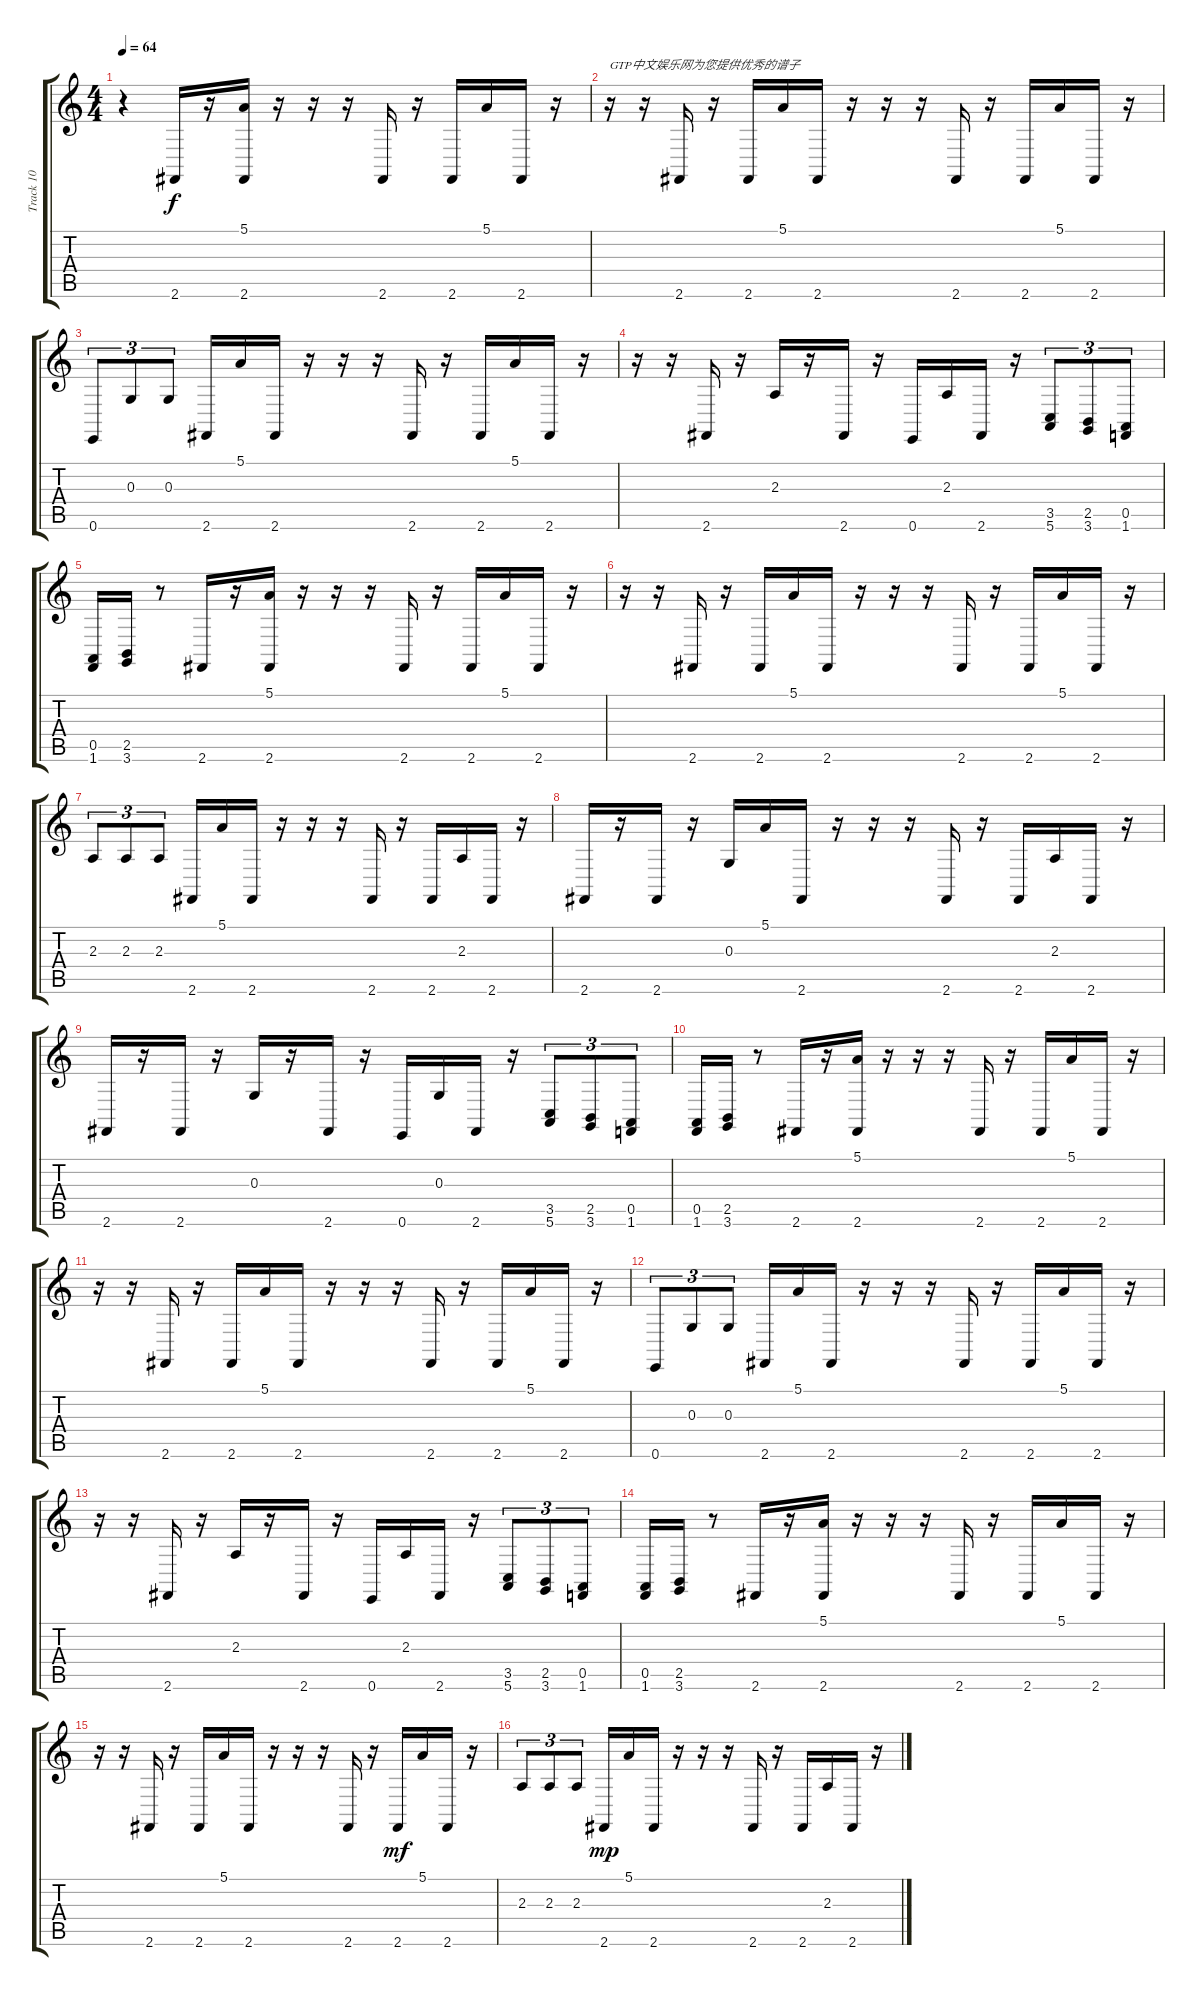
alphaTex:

\track ("Track 10" "Track 10") {instrument acousticgrandpiano}
\staff {score tabs}
\tuning (E4 B3 G3 D3 A2 E2) {hide}
\ts (4 4)
\tempo 64
\clef g2
\ks c
r.4{dy f instrument acousticgrandpiano} 2.6.16 r.16 (5.1 2.6).16 r.16 r.16 r.16 2.6.16 r.16 2.6.16 5.1.16 2.6.16 r.16 |
r.16{txt "GTP中文娱乐网为您提供优秀的谱子"} r.16 2.6.16 r.16 2.6.16 5.1.16 2.6.16 r.16 r.16 r.16 2.6.16 r.16 2.6.16 5.1.16 2.6.16 r.16 |
0.6.8{tu (3 2)} 0.3.8{tu (3 2)} 0.3.8{tu (3 2)} 2.6.16 5.1.16 2.6.16 r.16 r.16 r.16 2.6.16 r.16 2.6.16 5.1.16 2.6.16 r.16 |
r.16 r.16 2.6.16 r.16 2.3.16 r.16 2.6.16 r.16 0.6.16 2.3.16 2.6.16 r.16 (3.5 5.6).8{tu (3 2)} (2.5 3.6).8{tu (3 2)} (0.5 1.6).8{tu (3 2)} |
(0.5 1.6).16 (2.5 3.6).16 r.8 2.6.16 r.16 (5.1 2.6).16 r.16 r.16 r.16 2.6.16 r.16 2.6.16 5.1.16 2.6.16 r.16 |
r.16 r.16 2.6.16 r.16 2.6.16 5.1.16 2.6.16 r.16 r.16 r.16 2.6.16 r.16 2.6.16 5.1.16 2.6.16 r.16 |
2.3.8{tu (3 2)} 2.3.8{tu (3 2)} 2.3.8{tu (3 2)} 2.6.16 5.1.16 2.6.16 r.16 r.16 r.16 2.6.16 r.16 2.6.16 2.3.16 2.6.16 r.16 |
2.6.16 r.16 2.6.16 r.16 0.3.16 5.1.16 2.6.16 r.16 r.16 r.16 2.6.16 r.16 2.6.16 2.3.16 2.6.16 r.16 |
2.6.16 r.16 2.6.16 r.16 0.3.16 r.16 2.6.16 r.16 0.6.16 0.3.16 2.6.16 r.16 (3.5 5.6).8{tu (3 2)} (2.5 3.6).8{tu (3 2)} (0.5 1.6).8{tu (3 2)} |
(0.5 1.6).16 (2.5 3.6).16 r.8 2.6.16 r.16 (5.1 2.6).16 r.16 r.16 r.16 2.6.16 r.16 2.6.16 5.1.16 2.6.16 r.16 |
r.16 r.16 2.6.16 r.16 2.6.16 5.1.16 2.6.16 r.16 r.16 r.16 2.6.16 r.16 2.6.16 5.1.16 2.6.16 r.16 |
0.6.8{tu (3 2)} 0.3.8{tu (3 2)} 0.3.8{tu (3 2)} 2.6.16 5.1.16 2.6.16 r.16 r.16 r.16 2.6.16 r.16 2.6.16 5.1.16 2.6.16 r.16 |
r.16 r.16 2.6.16 r.16 2.3.16 r.16 2.6.16 r.16 0.6.16 2.3.16 2.6.16 r.16 (3.5 5.6).8{tu (3 2)} (2.5 3.6).8{tu (3 2)} (0.5 1.6).8{tu (3 2)} |
(0.5 1.6).16 (2.5 3.6).16 r.8 2.6.16 r.16 (5.1 2.6).16 r.16 r.16 r.16 2.6.16 r.16 2.6.16 5.1.16 2.6.16 r.16 |
r.16 r.16 2.6.16 r.16 2.6.16 5.1.16 2.6.16 r.16 r.16 r.16 2.6.16 r.16 2.6.16{dy mf} 5.1.16 2.6.16 r.16 |
2.3.8{tu (3 2)} 2.3.8{tu (3 2)} 2.3.8{tu (3 2)} 2.6.16{dy mp} 5.1.16 2.6.16 r.16 r.16 r.16 2.6.16 r.16 2.6.16 2.3.16 2.6.16 r.16
